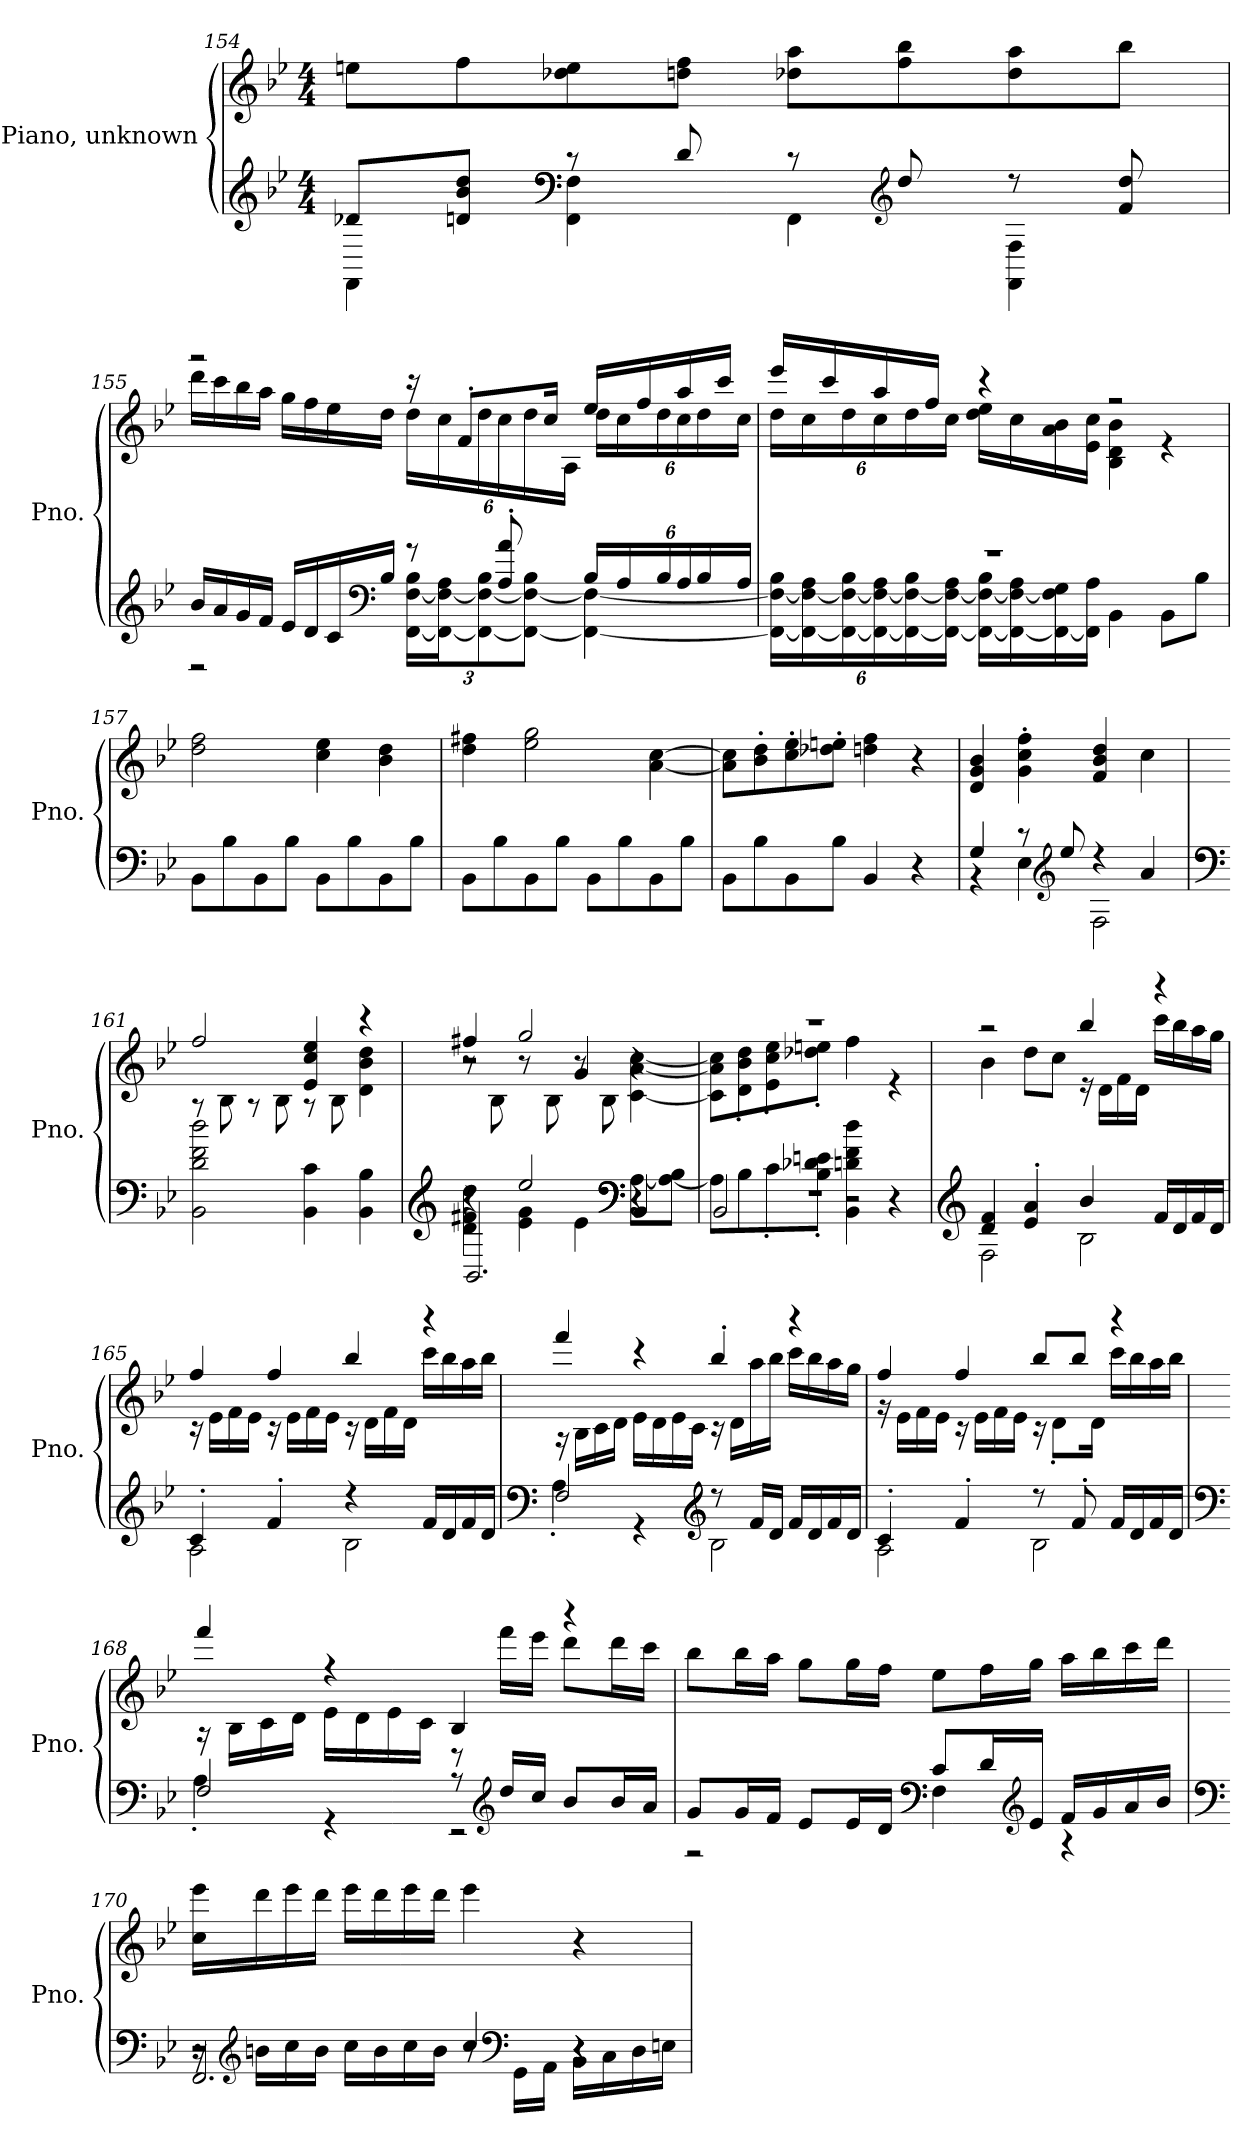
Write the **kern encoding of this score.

**kern	**kern
*part1	*part1
*staff2	*staff1
*I"Piano, unknown	*
*I'Pno.	*
!!LO:LB:g=z
*clefG2	*clefG2
*k[b-e-]	*k[b-e-]
*M4/4	*M4/4
=154	=154
*^	*
8d-X/L	4FF\	8een\L
8dn/ 8b-/ 8dd/J	.	8ff\
*clefF4	*	*
8r	4FF\ 4F\	8dd-X\ 8ee\
8d/	.	8ddn\ 8ff\J
8r	4FF\	8dd-X\ 8aa\L
*clefG2	*	*
8dd/	.	8ff\ 8bb-\
8r	4FF\ 4F\	8dd-\ 8aa\
8f/ 8dd/	.	8bb-\J
=155	=155	=155
*	*	*^
16b-/LL	2r	2r	16ddd\LL
16a/	.	.	16ccc\
16g/	.	.	16bb-\
16f/JJ	.	.	16aa\JJ
16e-/LL	.	.	16gg\LL
16d/	.	.	16ff\
16c/	.	.	16ee-\
*clefF4	*	*	*
16B-/JJ	.	.	16dd\JJ
*	*Xbrackettup	*	*Xbrackettup
8r	[24FF\ [24F\ 24B-\LL	16r	24dd\LL
.	24FF\_ 24F\_ 24A\J	.	24cc\
.	.	8f'/L	.
.	12FF\_ 12F\_ 12B-\	.	24dd\
8A/' 8a/'	.	.	24cc\
.	12FF\_ 12F\_ 12B-\J	.	24dd\
.	.	16cc/Jk	.
.	.	.	24A\JJ
24B-/LL	4FF\_ 4F\_	16ee-/LL	24dd\LL
24A/	.	.	24cc\
.	.	16ff/	.
24B-/	.	.	24dd\
24A/	.	16aa/	24cc\
24B-/	.	.	24dd\
.	.	16ccc/JJ	.
24A/JJ	.	.	24cc\JJ
!!LO:LB:g=z	!!
=156	=156	=156	=156
1r	24FF\_ 24F\_ 24B-\LL	16eee-/LL	24dd\LL
.	24FF\_ 24F\_ 24A\	.	24cc\
.	.	16ccc/	.
.	24FF\_ 24F\_ 24B-\	.	24dd\
.	24FF\_ 24F\_ 24A\	16aa/	24cc\
.	24FF\_ 24F\_ 24B-\	.	24dd\
.	.	16ff/JJ	.
.	24FF\_ 24F\_ 24A\JJ	.	24cc\JJ
.	16FF\_ 16F\_ 16B-\LL	4r	16dd\ 16ee-\LL
.	16FF\_ 16F\_ 16A\	.	16cc\
.	16FF\_ 16F\] 16G\	.	16a\ 16b-\
.	16FF\] 16A\JJ	.	16e-\ 16cc\JJ
.	4BB-\	2r	4B-\ 4d\ 4b-\
.	8BB-\L	.	4r
.	8B-\J	.	.
*v	*v	*	*
*	*v	*v
=157	=157
8BB-\L	2dd\ 2ff\
8B-\	.
8BB-\	.
8B-\J	.
8BB-\L	4cc\ 4ee-\
8B-\	.
8BB-\	4b-\ 4dd\
8B-\J	.
=158	=158
8BB-\L	4dd\ 4ff#X\
8B-\	.
8BB-\	2ee-\ 2gg\
8B-\J	.
8BB-\L	.
8B-\	.
8BB-\	[4a\ [4cc\
8B-\J	.
!!LO:LB:g=z
=159	=159
8BB-\L	8a\] 8cc\]L
8B-\	8b-\' 8dd\'
8BB-\	8cc\' 8ee-\'
8B-\J	8dd-X\' 8een\'J
4BB-/	4ddn\ 4ff\
4r	4r
=160	=160
*^	*
4G/	4r	4d/ 4g/ 4b-/
8r	4E-\	4g\' 4cc\' 4ff\'
*clefG2	*	*
8ee-/	.	.
4r	2F\	4f/ 4b-/ 4dd/
4a/	.	4cc\
*v	*v	*
=161	=161
*clefF4	*
*	*^
2BB-\ 2d\ 2f\ 2dd\	2ff/	8r
.	.	8B-\
.	.	8r
.	.	8B-\
4BB-\ 4c\	4e-/ 4cc/ 4ee-/	8r
.	.	8B-\
4BB-\ 4B-\	4r	4d\ 4b-\ 4dd\
*	*v	*v
=162	=162
*clefG2	*
*^	*^
*	*^	*	*^
4r	4d\ 4f#X\ 4dd\	2.BB-/	4ff#X/	8r	2r
.	.	.	.	8B-\	.
2ee-/	4e-\ 4g\	.	2gg/	8r	.
.	.	.	.	8B-\	.
.	4e-\	.	.	8r	4g/
.	.	.	.	8B-\	.
*clefF4	*	*	*	*	*
4r	[8A\L	4BB-/	4r	[4c\ [4a\ [4cc\	4r
.	8A\_ 8B-\J	.	.	.	.
*	*	*	*	*v	*v
!!LO:LB:g=z
=163	=163	=163	=163	=163
1r	8A\L]	2BB-/	1r	8c\] 8a\] 8cc\]L
.	8B-\	.	.	8d\' 8b-\' 8dd\'
.	8c'\	.	.	8e-\' 8cc\' 8ee-\'
.	8B-\' 8d-X\' 8en\'J	.	.	8dd-X\' 8een\'J
.	4BB-\ 4dn\ 4f\ 4dd\	2r	.	4ff\
.	4r	.	.	4r
*v	*v	*v	*	*
=164	=164	=164
*clefG2	*	*
*^	*	*
4d/ 4f/	2F\	2r	4b-\
4e-/' 4a/'	.	.	8dd\L
.	.	.	8cc\J
4b-/	2B-\	4bb-/	16r
.	.	.	16d\LL
.	.	.	16f\
.	.	.	16d\JJ
16f/LL	.	4r	16ccc\LL
16d/	.	.	16bb-\
16f/	.	.	16aa\
16d/JJ	.	.	16gg\JJ
=165	=165	=165	=165
4c'/	2A\	4ff/	16r
.	.	.	16e-\LL
.	.	.	16f\
.	.	.	16e-\JJ
4f'/	.	4ff/	16r
.	.	.	16e-\LL
.	.	.	16f\
.	.	.	16e-\JJ
4r	2B-\	4bb-/	16r
.	.	.	16d\LL
.	.	.	16f\
.	.	.	16d\JJ
16f/LL	.	4r	16ccc\LL
16d/	.	.	16bb-\
16f/	.	.	16aa\
16d/JJ	.	.	16bb-\JJ
!!LO:LB:g=z	!!
=166	=166	=166	=166
*clefF4	*	*	*
2F/	4A'\	4fff/	16r
.	.	.	16B-\LL
.	.	.	16c\
.	.	.	16d\JJ
.	4r	4r	16e-\LL
.	.	.	16d\
.	.	.	16e-\
.	.	.	16c\JJ
*clefG2	*	*	*
8r	2B-\	4bb-'/	16r
.	.	.	16d\LL
16f/LL	.	.	16aa\
16d/JJ	.	.	16bb-\JJ
16f/LL	.	4r	16ccc\LL
16d/	.	.	16bb-\
16f/	.	.	16aa\
16d/JJ	.	.	16gg\JJ
=167	=167	=167	=167
4c'/	2A\	4ff/	16r
.	.	.	16e-\LL
.	.	.	16f\
.	.	.	16e-\JJ
4f'/	.	4ff/	16r
.	.	.	16e-\LL
.	.	.	16f\
.	.	.	16e-\JJ
8r	2B-\	8bb-/L	16r
.	.	.	8d'\L
8f'/	.	8bb-/J	.
.	.	.	16d\Jk
16f/LL	.	4r	16ccc\LL
16d/	.	.	16bb-\
16f/	.	.	16aa\
16d/JJ	.	.	16bb-\JJ
!!LO:PB:g=z	!!
=168	=168	=168	=168
*clefF4	*	*	*
2F/	4A'\	4fff/	16r
.	.	.	16B-\LL
.	.	.	16c\
.	.	.	16d\JJ
.	4r	4r	16e-\LL
.	.	.	16d\
.	.	.	16e-\
.	.	.	16c\JJ
8r	2r	4B-/	8r
*clefG2	*	*	*
16dd/LL	.	.	16fff\LL
16cc/JJ	.	.	16eee-\JJ
8b-/L	.	4r	8ddd\L
16b-/L	.	.	16ddd\L
16a/JJ	.	.	16ccc\JJ
*	*	*v	*v
=169	=169	=169
8g/L	2r	8bb-\L
16g/L	.	16bb-\L
16f/JJ	.	16aa\JJ
8e-/L	.	8gg\L
16e-/L	.	16gg\L
16d/JJ	.	16ff\JJ
*clefF4	*	*
8c/L	4F\	8ee-\L
16d/L	.	16ff\L
*clefG2	*	*
16e-/JJ	.	16gg\JJ
16f/LL	4r	16aa\LL
16g/	.	16bb-\
16a/	.	16ccc\
16b-/JJ	.	16ddd\JJ
*v	*v	*
!!LO:LB:g=z
=170	=170
*clefF4	*
*^	*
*	*^	*
2r	16r	2.FF/	16cc\ 16eee-\LL
*clefG2	*	*	*
.	16bn\LL	.	16ddd\
.	16cc\	.	16eee-\
.	16b\JJ	.	16ddd\JJ
.	16cc\LL	.	16eee-\LL
.	16b\	.	16ddd\
.	16cc\	.	16eee-\
.	16b\JJ	.	16ddd\JJ
4cc/	8r	.	4eee-\
*clefF4	*	*	*
.	16GG\LL	.	.
.	16AA\JJ	.	.
4r	16BB-\LL	4r	4r
.	16C\	.	.
.	16D\	.	.
.	16En\JJ	.	.
*v	*v	*v	*
=	=
*-	*-
